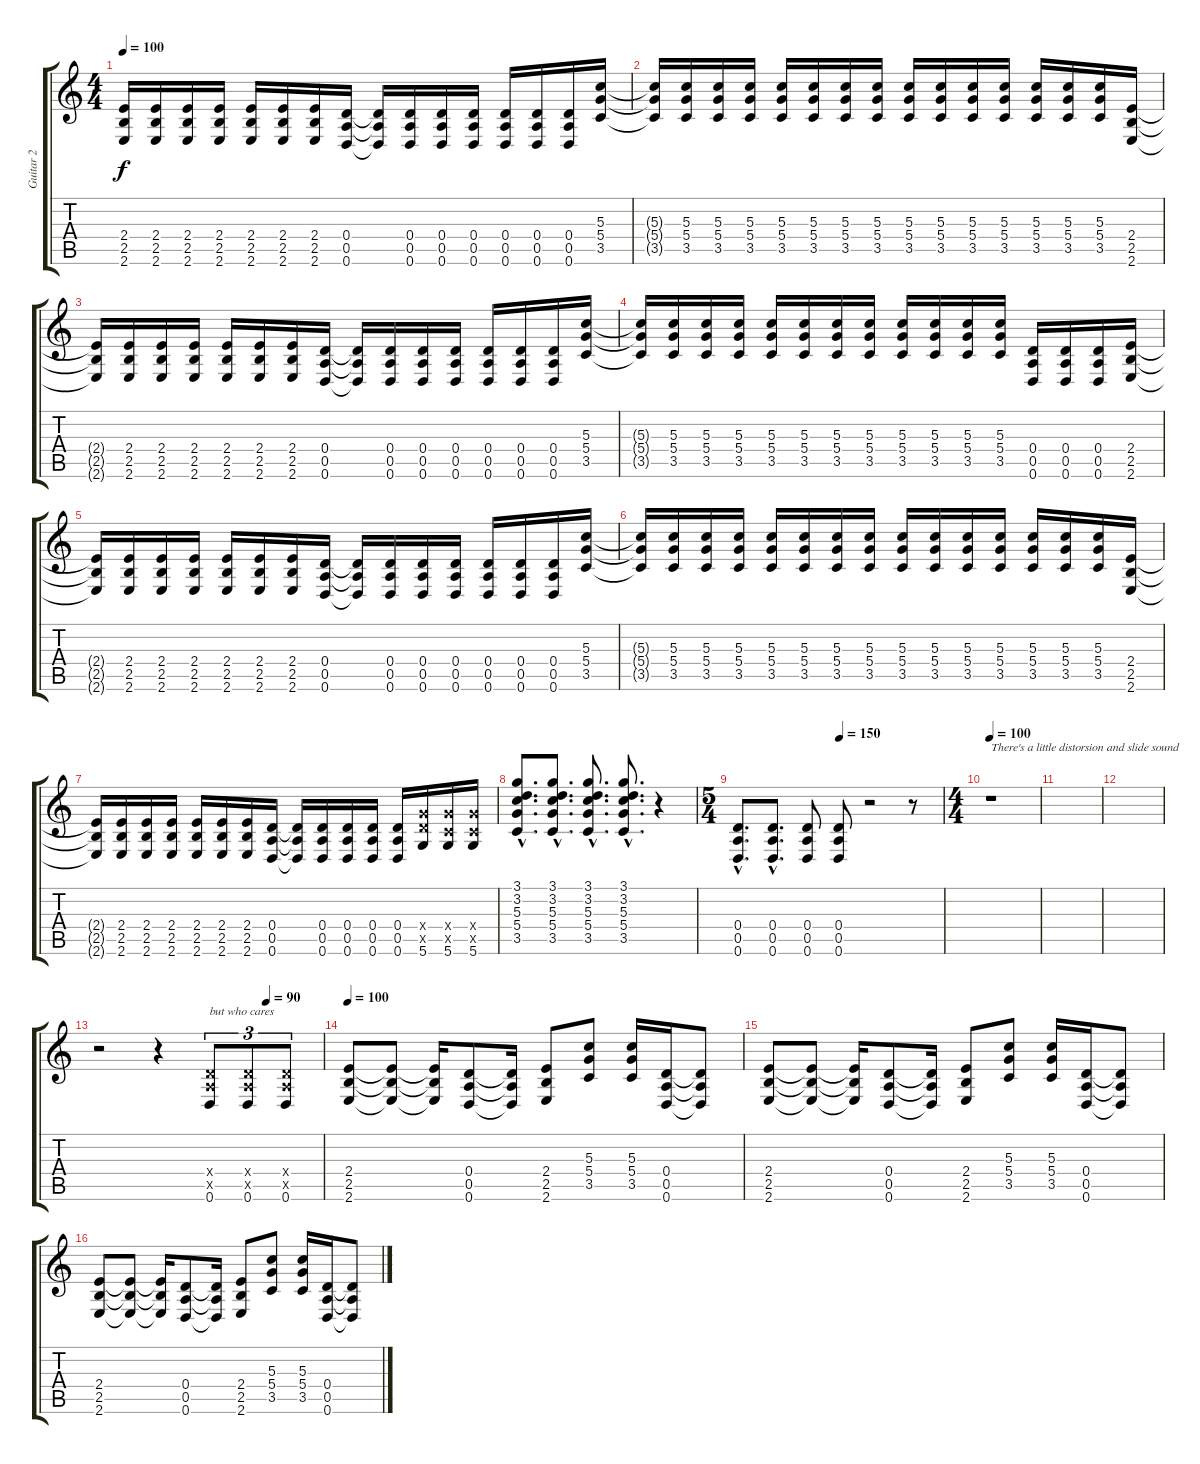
\track ("Guitar 2" "Guitar 2") {instrument overdrivenguitar}
\staff {score tabs}
\tuning (E4 B3 G3 D3 A2 D2) {hide}
\ts (4 4)
\tempo 100
\clef g2
\ks c
(2.4{t} 2.5{t} 2.6{t}).16{dy f} (2.4 2.5 2.6).16 (2.4 2.5 2.6).16 (2.4 2.5 2.6).16 (2.4 2.5 2.6).16 (2.4 2.5 2.6).16 (2.4 2.5 2.6).16 (0.4 0.5 0.6).16 (0.4{t} 0.5{t} 0.6{t}).16 (0.4 0.5 0.6).16 (0.4 0.5 0.6).16 (0.4 0.5 0.6).16 (0.4 0.5 0.6).16 (0.4 0.5 0.6).16 (0.4 0.5 0.6).16 (5.3 5.4 3.5).16 |
(5.3{t} 5.4{t} 3.5{t}).16 (5.3 5.4 3.5).16 (5.3 5.4 3.5).16 (5.3 5.4 3.5).16 (5.3 5.4 3.5).16 (5.3 5.4 3.5).16 (5.3 5.4 3.5).16 (5.3 5.4 3.5).16 (5.3 5.4 3.5).16 (5.3 5.4 3.5).16 (5.3 5.4 3.5).16 (5.3 5.4 3.5).16 (5.3 5.4 3.5).16 (5.3 5.4 3.5).16 (5.3 5.4 3.5).16 (2.4 2.5 2.6).16 |
(2.4{t} 2.5{t} 2.6{t}).16 (2.4 2.5 2.6).16 (2.4 2.5 2.6).16 (2.4 2.5 2.6).16 (2.4 2.5 2.6).16 (2.4 2.5 2.6).16 (2.4 2.5 2.6).16 (0.4 0.5 0.6).16 (0.4{t} 0.5{t} 0.6{t}).16 (0.4 0.5 0.6).16 (0.4 0.5 0.6).16 (0.4 0.5 0.6).16 (0.4 0.5 0.6).16 (0.4 0.5 0.6).16 (0.4 0.5 0.6).16 (5.3 5.4 3.5).16 |
(5.3{t} 5.4{t} 3.5{t}).16 (5.3 5.4 3.5).16 (5.3 5.4 3.5).16 (5.3 5.4 3.5).16 (5.3 5.4 3.5).16 (5.3 5.4 3.5).16 (5.3 5.4 3.5).16 (5.3 5.4 3.5).16 (5.3 5.4 3.5).16 (5.3 5.4 3.5).16 (5.3 5.4 3.5).16 (5.3 5.4 3.5).16 (0.4 0.5 0.6).16 (0.4 0.5 0.6).16 (0.4 0.5 0.6).16 (2.4 2.5 2.6).16 |
(2.4{t} 2.5{t} 2.6{t}).16 (2.4 2.5 2.6).16 (2.4 2.5 2.6).16 (2.4 2.5 2.6).16 (2.4 2.5 2.6).16 (2.4 2.5 2.6).16 (2.4 2.5 2.6).16 (0.4 0.5 0.6).16 (0.4{t} 0.5{t} 0.6{t}).16 (0.4 0.5 0.6).16 (0.4 0.5 0.6).16 (0.4 0.5 0.6).16 (0.4 0.5 0.6).16 (0.4 0.5 0.6).16 (0.4 0.5 0.6).16 (5.3 5.4 3.5).16 |
(5.3{t} 5.4{t} 3.5{t}).16 (5.3 5.4 3.5).16 (5.3 5.4 3.5).16 (5.3 5.4 3.5).16 (5.3 5.4 3.5).16 (5.3 5.4 3.5).16 (5.3 5.4 3.5).16 (5.3 5.4 3.5).16 (5.3 5.4 3.5).16 (5.3 5.4 3.5).16 (5.3 5.4 3.5).16 (5.3 5.4 3.5).16 (5.3 5.4 3.5).16 (5.3 5.4 3.5).16 (5.3 5.4 3.5).16 (2.4 2.5 2.6).16 |
(2.4{t} 2.5{t} 2.6{t}).16 (2.4 2.5 2.6).16 (2.4 2.5 2.6).16 (2.4 2.5 2.6).16 (2.4 2.5 2.6).16 (2.4 2.5 2.6).16 (2.4 2.5 2.6).16 (0.4 0.5 0.6).16 (0.4{t} 0.5{t} 0.6{t}).16 (0.4 0.5 0.6).16 (0.4 0.5 0.6).16 (0.4 0.5 0.6).16 (0.4 0.5 0.6).16 (5.4{x} 5.5{x} 5.6).16 (5.4{x} 3.5{x} 5.6).16 (5.4{x} 3.5{x} 5.6).16 |
(3.1{hac} 3.2{hac} 5.3{hac} 5.4{hac} 3.5{hac}).8{d} (3.1{hac} 3.2{hac} 5.3{hac} 5.4{hac} 3.5{hac}).8{d} (3.1{hac} 3.2{hac} 5.3{hac} 5.4{hac} 3.5{hac}).8{d} (3.1{hac} 3.2{hac} 5.3{hac} 5.4{hac} 3.5{hac}).8{d} r.4 |
\ts (5 4)
\tempo (150 0.5)
(0.4{hac} 0.5{hac} 0.6{hac}).8{d} (0.4{hac} 0.5{hac} 0.6{hac}).8{d} (0.4 0.5 0.6).8 (0.4 0.5 0.6).8 r.2 r.8 |
\ts (4 4)
\tempo 100
r.1{txt "There's a little distorsion and slide sound"} |
|
|
\tempo (90 0.75)
r.2 r.4 (0.4{x} 0.5{x} 0.6).8{tu (3 2) txt "but who cares"} (0.4{x} 0.5{x} 0.6).8{tu (3 2)} (0.4{x} 0.5{x} 0.6).8{tu (3 2)} |
\tempo 100
(2.4 2.5 2.6).8 (2.4{t} 2.5{t} 2.6{t}).8 (2.4{t} 2.5{t} 2.6{t}).16 (0.4 0.5 0.6).8 (0.4{t} 0.5{t} 0.6{t}).16 (2.4 2.5 2.6).8 (5.3 5.4 3.5).8 (5.3 5.4 3.5).16 (0.4 0.5 0.6).16 (0.4{t} 0.5{t} 0.6{t}).8 |
(2.4 2.5 2.6).8 (2.4{t} 2.5{t} 2.6{t}).8 (2.4{t} 2.5{t} 2.6{t}).16 (0.4 0.5 0.6).8 (0.4{t} 0.5{t} 0.6{t}).16 (2.4 2.5 2.6).8 (5.3 5.4 3.5).8 (5.3 5.4 3.5).16 (0.4 0.5 0.6).16 (0.4{t} 0.5{t} 0.6{t}).8 |
(2.4 2.5 2.6).8 (2.4{t} 2.5{t} 2.6{t}).8 (2.4{t} 2.5{t} 2.6{t}).16 (0.4 0.5 0.6).8 (0.4{t} 0.5{t} 0.6{t}).16 (2.4 2.5 2.6).8 (5.3 5.4 3.5).8 (5.3 5.4 3.5).16 (0.4 0.5 0.6).16 (0.4{t} 0.5{t} 0.6{t}).8
